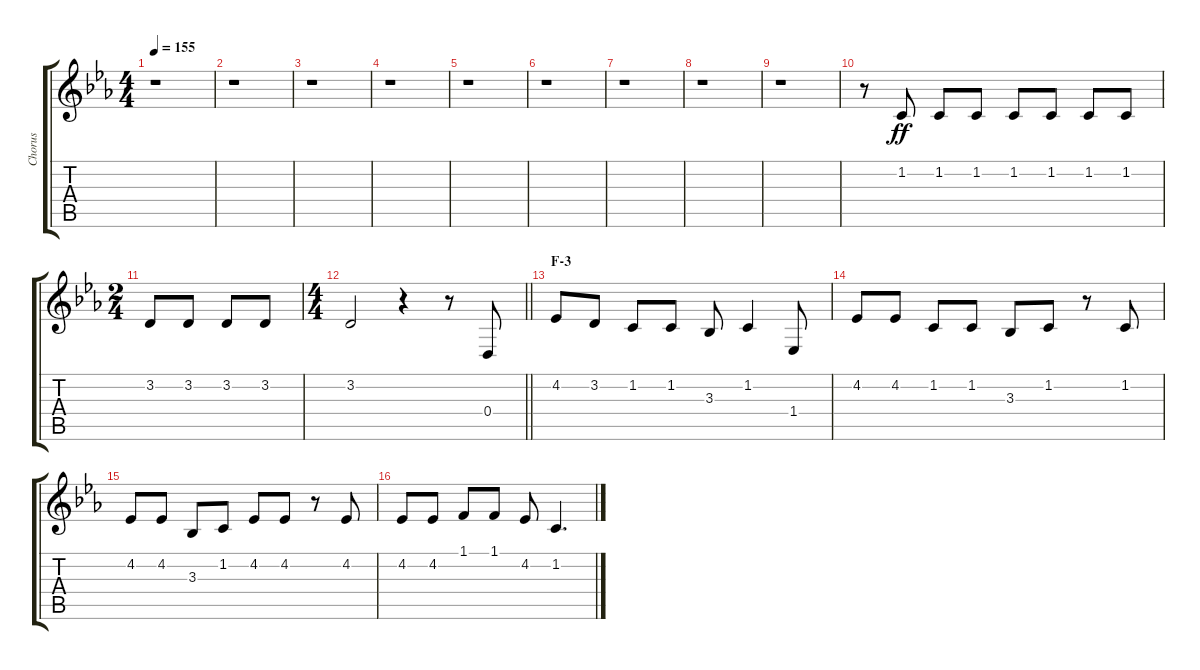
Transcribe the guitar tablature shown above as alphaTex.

\track ("Chorus" "Chorus") {instrument voiceoohs}
\staff {score tabs}
\tuning (E4 B3 G3 D3 A2 E2) {hide}
\ts (4 4)
\tempo 155
\clef g2
\ks eb
r.1{dy ff} |
r.1 |
r.1 |
r.1 |
r.1 |
r.1 |
r.1 |
r.1 |
r.1 |
r.8 1.2.8 1.2.8 1.2.8 1.2.8 1.2.8 1.2.8 1.2.8 |
\ts (2 4)
3.2.8 3.2.8 3.2.8 3.2.8 |
\ts (4 4)
\barLineRight lightlight
3.2.2 r.4 r.8 0.4.8 |
\section ("" "F-3")
4.2.8 3.2.8 1.2.8 1.2.8 3.3.8 1.2.4 1.4.8 |
4.2.8 4.2.8 1.2.8 1.2.8 3.3.8 1.2.8 r.8 1.2.8 |
4.2.8 4.2.8 3.3.8 1.2.8 4.2.8 4.2.8 r.8 4.2.8 |
4.2.8 4.2.8 1.1.8 1.1.8 4.2.8 1.2.4{d}
